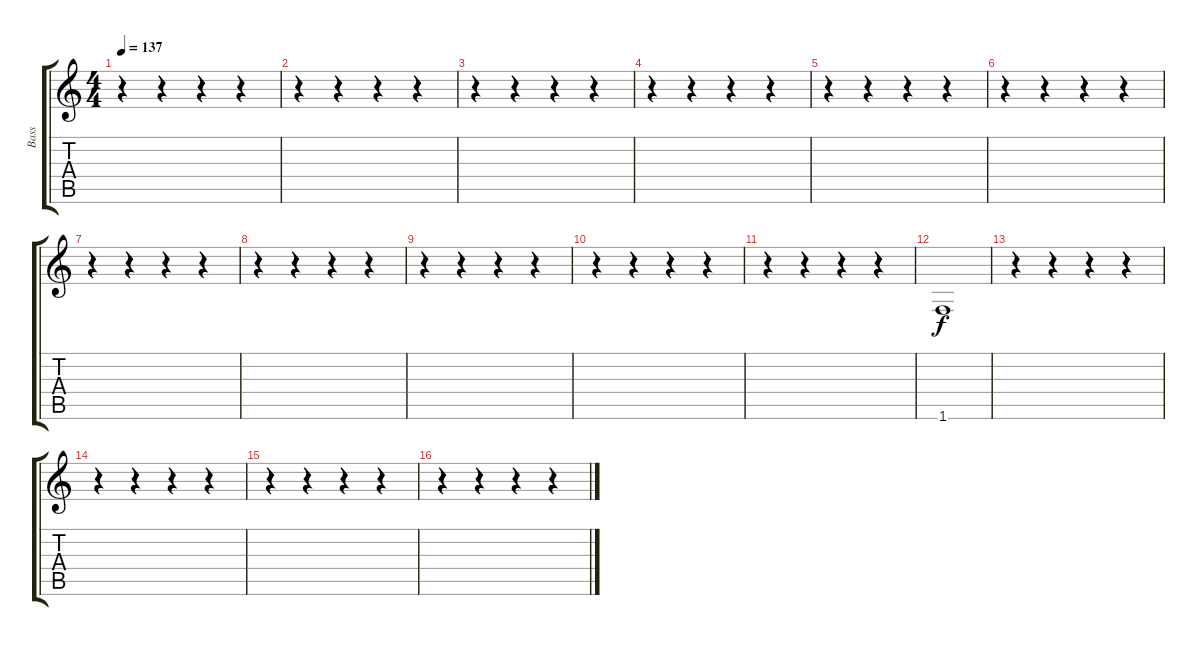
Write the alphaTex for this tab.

\track ("Bass" "Bass") {instrument fretlessbass}
\staff {score tabs}
\tuning (E4 B3 G3 D3 A2 E2) {hide}
\ts (4 4)
\tempo 137
\clef g2
\ks c
r.4{dy f} r.4 r.4 r.4 |
r.4 r.4 r.4 r.4 |
r.4 r.4 r.4 r.4 |
r.4 r.4 r.4 r.4 |
r.4 r.4 r.4 r.4 |
r.4 r.4 r.4 r.4 |
r.4 r.4 r.4 r.4 |
r.4 r.4 r.4 r.4 |
r.4 r.4 r.4 r.4 |
r.4 r.4 r.4 r.4 |
r.4 r.4 r.4 r.4 |
1.6.1{volume 14} |
r.4{volume 12} r.4 r.4 r.4 |
r.4 r.4 r.4 r.4 |
r.4 r.4 r.4 r.4 |
r.4 r.4 r.4 r.4
